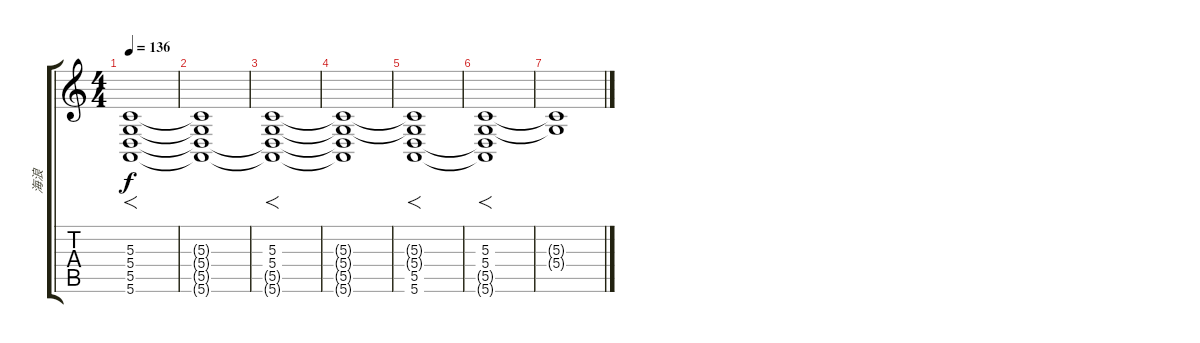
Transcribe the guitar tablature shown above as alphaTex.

\track ("海浪" "海浪") {instrument seashore}
\staff {score tabs}
\tuning (E4 B3 G3 D3 A2 E2) {hide}
\ts (4 4)
\tempo 136
\clef g2
\ks c
(5.3 5.4 5.5 5.6).1{f dy f} |
(5.3{t} 5.4{t} 5.5{t} 5.6{t}).1 |
(5.3 5.4 5.5{t} 5.6{t}).1{f} |
(5.3{t} 5.4{t} 5.5{t} 5.6{t}).1 |
(5.3{t} 5.4{t} 5.5 5.6).1{f} |
(5.3 5.4 5.5{t} 5.6{t}).1{f} |
(5.3{t} 5.4{t}).1
